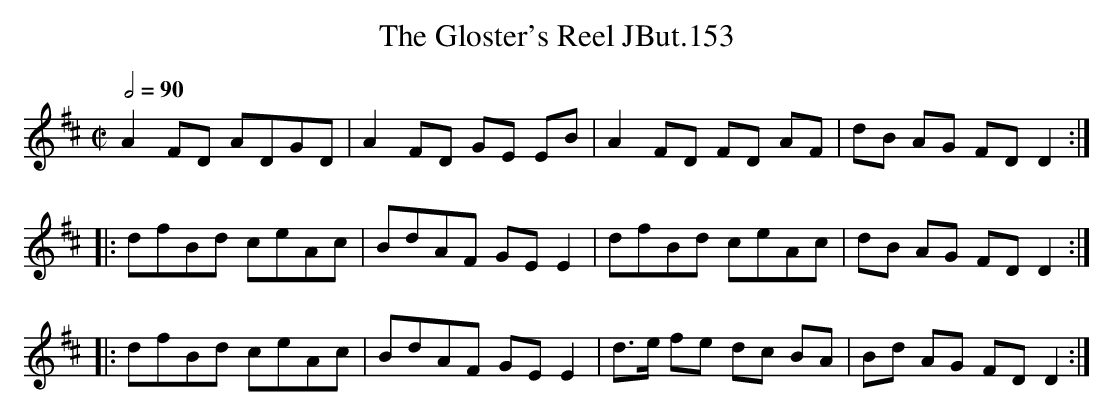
X:1
T:Gloster's Reel JBut.153, The
M:C|
L:1/8
Q:2/4=90
K:D
A2FD ADGD | A2FD GE EB | A2 FD FD AF | dB AG FDD2 :|
|: dfBd ceAc | BdAF GEE2 | dfBd ceAc | dB AG FDD2 :|
|: dfBd ceAc | BdAF GEE2 | d>e fe dc BA | Bd AG FDD2 :|
